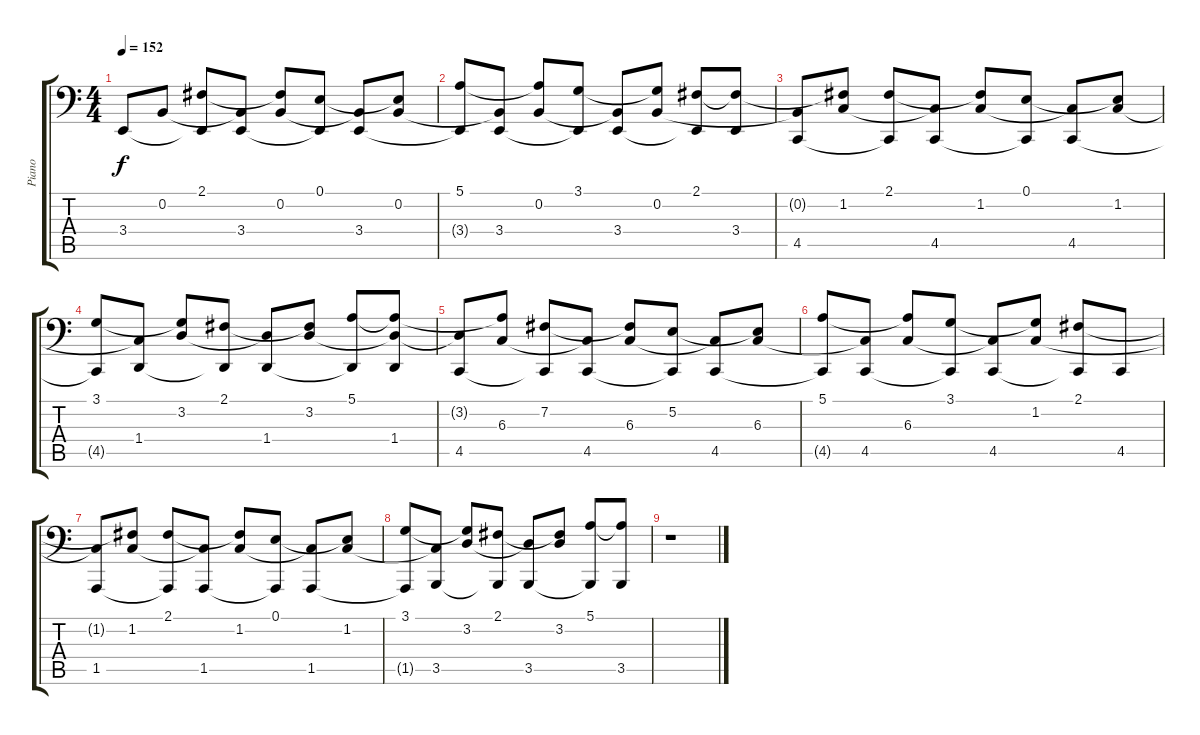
\track ("Piano" "Piano") {instrument acousticgrandpiano}
\staff {score tabs}
\tuning (E3 B2 Gb2 Db2 Ab1 Eb1) {hide}
\ts (4 4)
\tempo 152
\clef f4
\ks c
3.4.8{dy f} 0.2.8 (2.1 3.4{t}).8 (0.2{t} 3.4).8 (2.1{t} 0.2).8 (0.1 3.4{t}).8 (0.2{t} 3.4).8 (0.1{t} 0.2).8 |
(5.1 3.4{t}).8 (0.2{t} 3.4).8 (5.1{t} 0.2).8 (3.1 3.4{t}).8 (0.2{t} 3.4).8 (3.1{t} 0.2).8 (2.1 3.4{t}).8 (2.1{t} 3.4).8 |
(0.2{t} 4.5).8 (2.1{t} 1.2).8 (2.1 4.5{t}).8 (1.2{t} 4.5).8 (2.1{t} 1.2).8 (0.1 4.5{t}).8 (1.2{t} 4.5).8 (0.1{t} 1.2).8 |
(3.1 4.5{t}).8 (1.2{t} 1.4).8 (3.1{t} 3.2).8 (2.1 1.4{t}).8 (3.2{t} 1.4).8 (2.1{t} 3.2).8 (5.1 1.4{t}).8 (5.1{t} 3.2{t} 1.4).8 |
(3.2{t} 4.5).8 (5.1{t} 6.3).8 (7.2 4.5{t}).8 (6.3{t} 4.5).8 (7.2{t} 6.3).8 (5.2 4.5{t}).8 (6.3{t} 4.5).8 (5.2{t} 6.3).8 |
(5.1 4.5{t}).8 (6.3{t} 4.5).8 (5.1{t} 6.3).8 (3.1 4.5{t}).8 (6.3{t} 4.5).8 (3.1{t} 1.2).8 (2.1 4.5{t}).8 4.5.8 |
(1.2{t} 1.5).8 (2.1{t} 1.2).8 (2.1 1.5{t}).8 (1.2{t} 1.5).8 (2.1{t} 1.2).8 (0.1 1.5{t}).8 (1.2{t} 1.5).8 (0.1{t} 1.2).8 |
(3.1 1.5{t}).8 (1.2{t} 3.5).8 (3.1{t} 3.2).8 (2.1 3.5{t}).8 (3.2{t} 3.5).8 (2.1{t} 3.2).8 (5.1 3.5{t}).8 (5.1{t} 3.5).8 |
r.1
